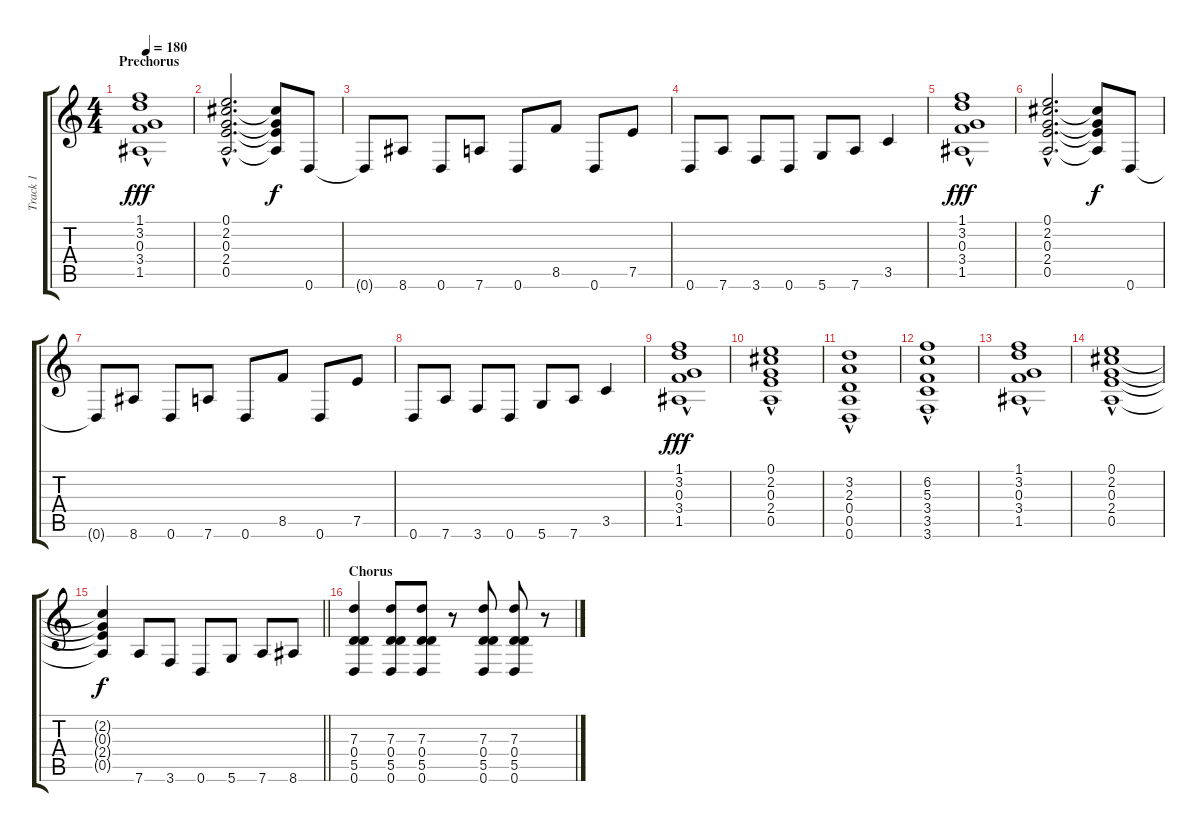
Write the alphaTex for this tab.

\track ("Track 1" "Track 1") {instrument distortionguitar}
\staff {score tabs}
\tuning (E4 B3 G3 D3 A2 D2) {hide}
\ts (4 4)
\section ("" "Prechorus")
\tempo 180
\clef g2
\ks c
(1.1{hac} 3.2{hac} 0.3{hac} 3.4{hac} 1.5{hac}).1{dy fff instrument electricguitarclean} |
(0.1{hac} 2.2{hac} 0.3{hac} 2.4{hac} 0.5{hac}).2{d} (2.2{t} 0.3{t} 2.4{t} 0.5{t}).8{dy f} 0.6.8{instrument distortionguitar} |
0.6{t}.8 8.6.8 0.6.8 7.6.8 0.6.8 8.5.8 0.6.8 7.5.8 |
0.6.8 7.6.8 3.6.8 0.6.8 5.6.8 7.6.8 3.5.4 |
(1.1{hac} 3.2{hac} 0.3{hac} 3.4{hac} 1.5{hac}).1{dy fff instrument electricguitarclean} |
(0.1{hac} 2.2{hac} 0.3{hac} 2.4{hac} 0.5{hac}).2{d} (2.2{t} 0.3{t} 2.4{t} 0.5{t}).8{dy f} 0.6.8{instrument distortionguitar} |
0.6{t}.8 8.6.8 0.6.8 7.6.8 0.6.8 8.5.8 0.6.8 7.5.8 |
0.6.8 7.6.8 3.6.8 0.6.8 5.6.8 7.6.8 3.5.4 |
(1.1{hac} 3.2{hac} 0.3{hac} 3.4{hac} 1.5{hac}).1{dy fff instrument electricguitarclean} |
(0.1{hac} 2.2{hac} 0.3{hac} 2.4{hac} 0.5{hac}).1 |
(3.2{hac} 2.3{hac} 0.4{hac} 0.5{hac} 0.6{hac}).1 |
(6.2 5.3{hac} 3.4{hac} 3.5{hac} 3.6{hac}).1 |
(1.1{hac} 3.2{hac} 0.3{hac} 3.4{hac} 1.5{hac}).1 |
(0.1{hac} 2.2{hac} 0.3{hac} 2.4{hac} 0.5{hac}).1 |
\barLineRight lightlight
(2.2{t} 0.3{t} 2.4{t} 0.5{t}).4{dy f} 7.6.8{instrument distortionguitar} 3.6.8 0.6.8 5.6.8 7.6.8 8.6.8 |
\section ("" "Chorus")
(7.3 0.4 5.5 0.6).4 (7.3 0.4 5.5 0.6).8 (7.3 0.4 5.5 0.6).8 r.8 (7.3 0.4 5.5 0.6).8 (7.3 0.4 5.5 0.6).8 r.8
